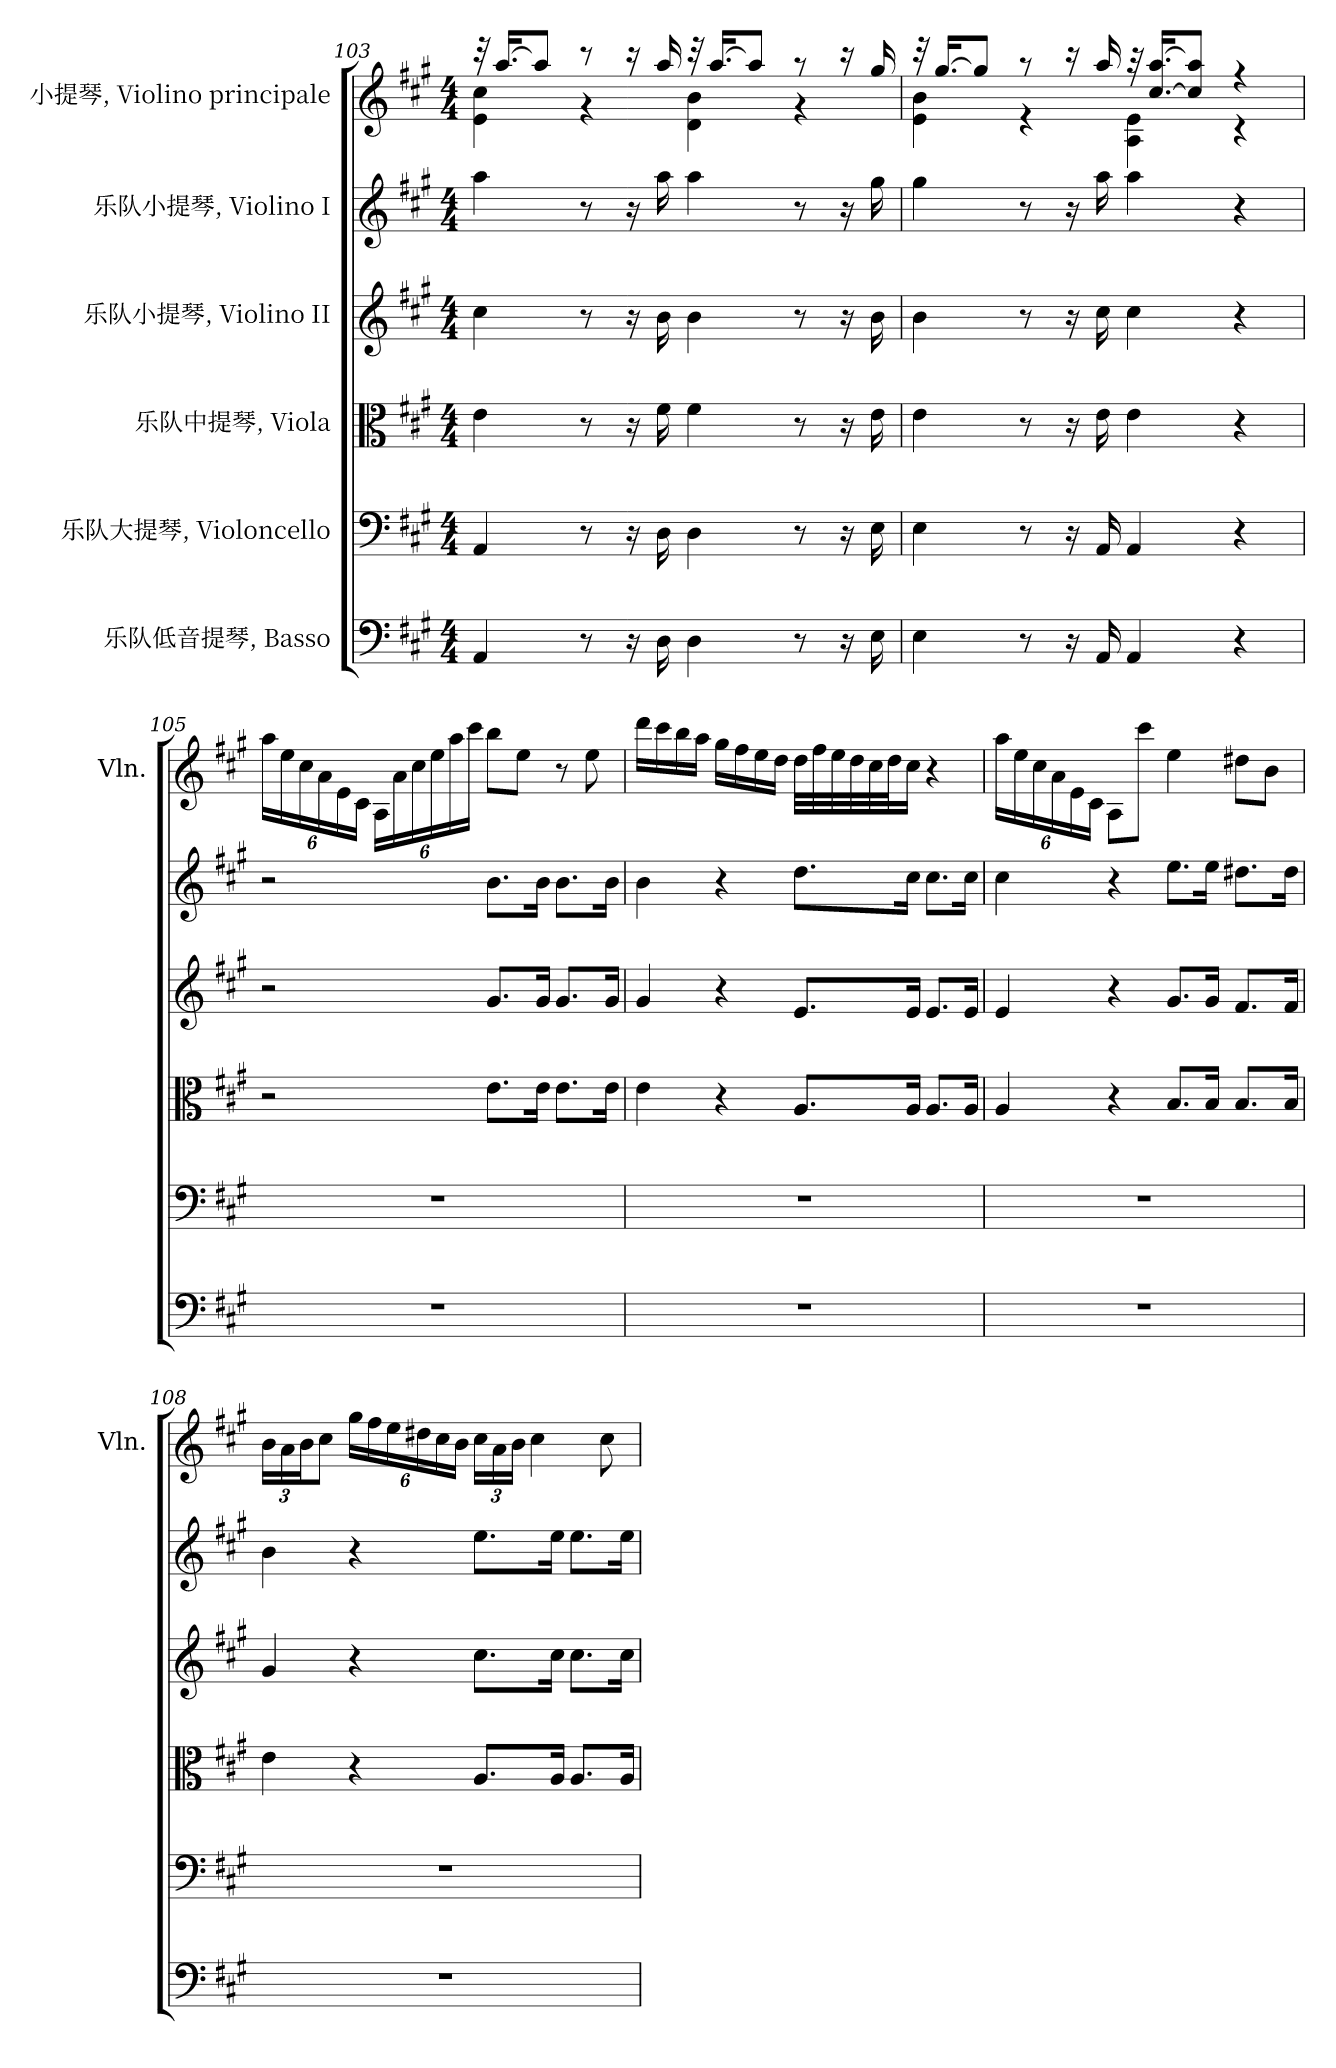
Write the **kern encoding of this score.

**kern	**kern	**kern	**kern	**kern	**kern
*part6	*part5	*part4	*part3	*part2	*part1
*staff6	*staff5	*staff4	*staff3	*staff2	*staff1
*I"乐队低音提琴, Basso	*I"乐队大提琴, Violoncello	*I"乐队中提琴, Viola	*I"乐队小提琴, Violino II	*I"乐队小提琴, Violino I	*I"小提琴, Violino principale
*	*	*	*	*	*I'Vln.
*clefF4	*clefF4	*clefC3	*clefG2	*clefG2	*clefG2
*ITrd7c12	*	*	*	*	*
*k[f#c#g#]	*k[f#c#g#]	*k[f#c#g#]	*k[f#c#g#]	*k[f#c#g#]	*k[f#c#g#]
*M4/4	*M4/4	*M4/4	*M4/4	*M4/4	*M4/4
=103	=103	=103	=103	=103	=103
*	*	*	*	*	*^
4AAA/	4AA/	4e\	4cc#\	4aa\	32r	4e\ 4cc#\
.	.	.	.	.	[16.aa/KL	.
.	.	.	.	.	8aa/J]	.
8r	8r	8r	8r	8r	8r	4r
16r	16r	16r	16r	16r	16r	.
16DD\	16D\	16f#\	16b\	16aa\	16aa/	.
4DD\	4D\	4f#\	4b\	4aa\	32r	4d\ 4b\
.	.	.	.	.	[16.aa/KL	.
.	.	.	.	.	8aa/J]	.
8r	8r	8r	8r	8r	8r	4r
16r	16r	16r	16r	16r	16r	.
16EE\	16E\	16e\	16b\	16gg#\	16gg#/	.
=104	=104	=104	=104	=104	=104	=104
4EE\	4E\	4e\	4b\	4gg#\	32r	4e\ 4b\
.	.	.	.	.	[16.gg#/KL	.
.	.	.	.	.	8gg#/J]	.
8r	8r	8r	8r	8r	8r	4r
16r	16r	16r	16r	16r	16r	.
16AAA/	16AA/	16e\	16cc#\	16aa\	16aa/	.
4AAA/	4AA/	4e\	4cc#\	4aa\	32r	4A\ 4e\
.	.	.	.	.	[16.cc#/ [16.aa/KL	.
.	.	.	.	.	8cc#/] 8aa/]J	.
4r	4r	4r	4r	4r	4r	4r
*	*	*	*	*	*v	*v
!!LO:LB:g=z
=105	=105	=105	=105	=105	=105
*	*	*	*	*	*Xbrackettup
1r	1r	2r	2r	2r	24aa\LL
.	.	.	.	.	24ee\
.	.	.	.	.	24cc#\
.	.	.	.	.	24a\
.	.	.	.	.	24e\
.	.	.	.	.	24c#\JJ
.	.	.	.	.	24A\LL
.	.	.	.	.	24a\
.	.	.	.	.	24cc#\
.	.	.	.	.	24ee\
.	.	.	.	.	24aa\
.	.	.	.	.	24ccc#\JJ
.	.	8.e\L	8.g#/L	8.b\L	8bb\L
.	.	.	.	.	8ee\J
.	.	16e\Jk	16g#/Jk	16b\Jk	.
.	.	8.e\L	8.g#/L	8.b\L	8r
.	.	.	.	.	8ee\
.	.	16e\Jk	16g#/Jk	16b\Jk	.
=106	=106	=106	=106	=106	=106
1r	1r	4e\	4g#/	4b\	16ddd\LL
.	.	.	.	.	16ccc#\
.	.	.	.	.	16bb\
.	.	.	.	.	16aa\JJ
.	.	4r	4r	4r	16gg#\LL
.	.	.	.	.	16ff#\
.	.	.	.	.	16ee\
.	.	.	.	.	16dd\JJ
.	.	8.A/L	8.e/L	8.dd\L	32dd\LLL
.	.	.	.	.	32ff#\
.	.	.	.	.	32ee\
.	.	.	.	.	32dd\
.	.	.	.	.	32cc#\
.	.	.	.	.	32dd\J
.	.	16A/Jk	16e/Jk	16cc#\Jk	16cc#\JJ
.	.	8.A/L	8.e/L	8.cc#\L	4r
.	.	16A/Jk	16e/Jk	16cc#\Jk	.
!!LO:PB:g=z
=107	=107	=107	=107	=107	=107
1r	1r	4A/	4e/	4cc#\	24aa\LL
.	.	.	.	.	24ee\
.	.	.	.	.	24cc#\
.	.	.	.	.	24a\
.	.	.	.	.	24e\
.	.	.	.	.	24c#\JJ
.	.	4r	4r	4r	8A\L
.	.	.	.	.	8ccc#\J
.	.	8.B/L	8.g#/L	8.ee\L	4ee\
.	.	16B/Jk	16g#/Jk	16ee\Jk	.
.	.	8.B/L	8.f#/L	8.dd#X\L	8dd#X\L
.	.	.	.	.	8b\J
.	.	16B/Jk	16f#/Jk	16dd#\Jk	.
=108	=108	=108	=108	=108	=108
1r	1r	4e\	4g#/	4b\	24b\LL
.	.	.	.	.	24a\
.	.	.	.	.	24b\J
.	.	.	.	.	8cc#\J
.	.	4r	4r	4r	24gg#\LL
.	.	.	.	.	24ff#\
.	.	.	.	.	24ee\
.	.	.	.	.	24dd#X\
.	.	.	.	.	24cc#\
.	.	.	.	.	24b\JJ
.	.	8.A/L	8.cc#\L	8.ee\L	24cc#\LL
.	.	.	.	.	24a\
.	.	.	.	.	24b\JJ
.	.	.	.	.	4cc#\
.	.	16A/Jk	16cc#\Jk	16ee\Jk	.
.	.	8.A/L	8.cc#\L	8.ee\L	.
.	.	.	.	.	8cc#\
.	.	16A/Jk	16cc#\Jk	16ee\Jk	.
=	=	=	=	=	=
*-	*-	*-	*-	*-	*-
